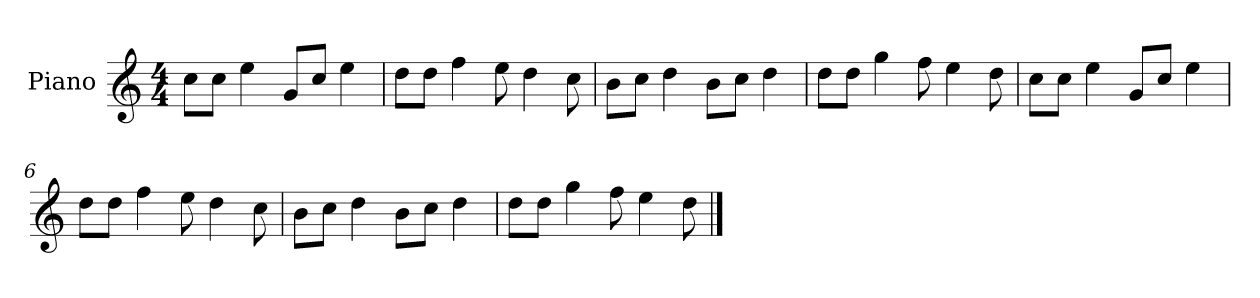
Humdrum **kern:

**kern
*part1
*staff1
*I"Piano
*I'P-no
*clefG2
*k[]
*M4/4
*MM90
=1
8cc\L
8cc\J
4ee\
8g/L
8cc/J
4ee\
=2
8dd\L
8dd\J
4ff\
8ee\
4dd\
8cc\
=3
8b\L
8cc\J
4dd\
8b\L
8cc\J
4dd\
=4
8dd\L
8dd\J
4gg\
8ff\
4ee\
8dd\
=5
8cc\L
8cc\J
4ee\
8g/L
8cc/J
4ee\
=6
8dd\L
8dd\J
4ff\
8ee\
4dd\
8cc\
!!LO:LB:g=z
=7
8b\L
8cc\J
4dd\
8b\L
8cc\J
4dd\
=8
8dd\L
8dd\J
4gg\
8ff\
4ee\
8dd\
==
*-
